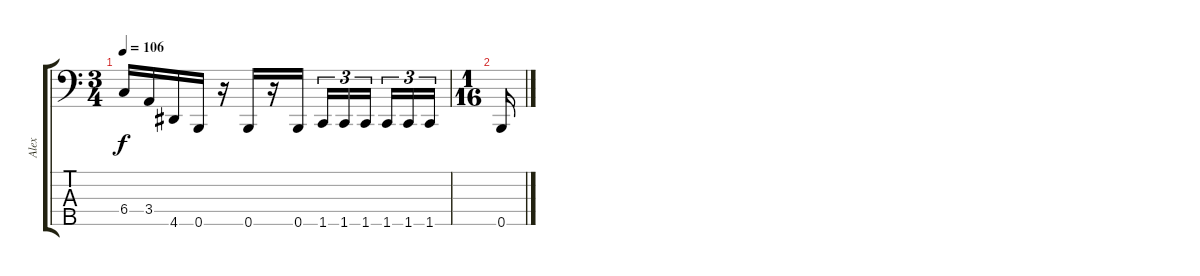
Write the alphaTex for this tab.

\track ("Alex" "Alex") {instrument electricbassfinger}
\staff {score tabs}
\tuning (Ab2 E2 B1 Gb1 B0) {hide}
\ts (3 4)
\tempo 106
\clef f4
\ks c
6.4.16{dy f} 3.4.16 4.5.16 0.5.16 r.16 0.5.16 r.16 0.5.16 1.5.16{tu (3 2)} 1.5.16{tu (3 2)} 1.5.16{tu (3 2) beam splitsecondary} 1.5.16{tu (3 2)} 1.5.16{tu (3 2)} 1.5.16{tu (3 2)} |
\ts (1 16)
0.5.16
